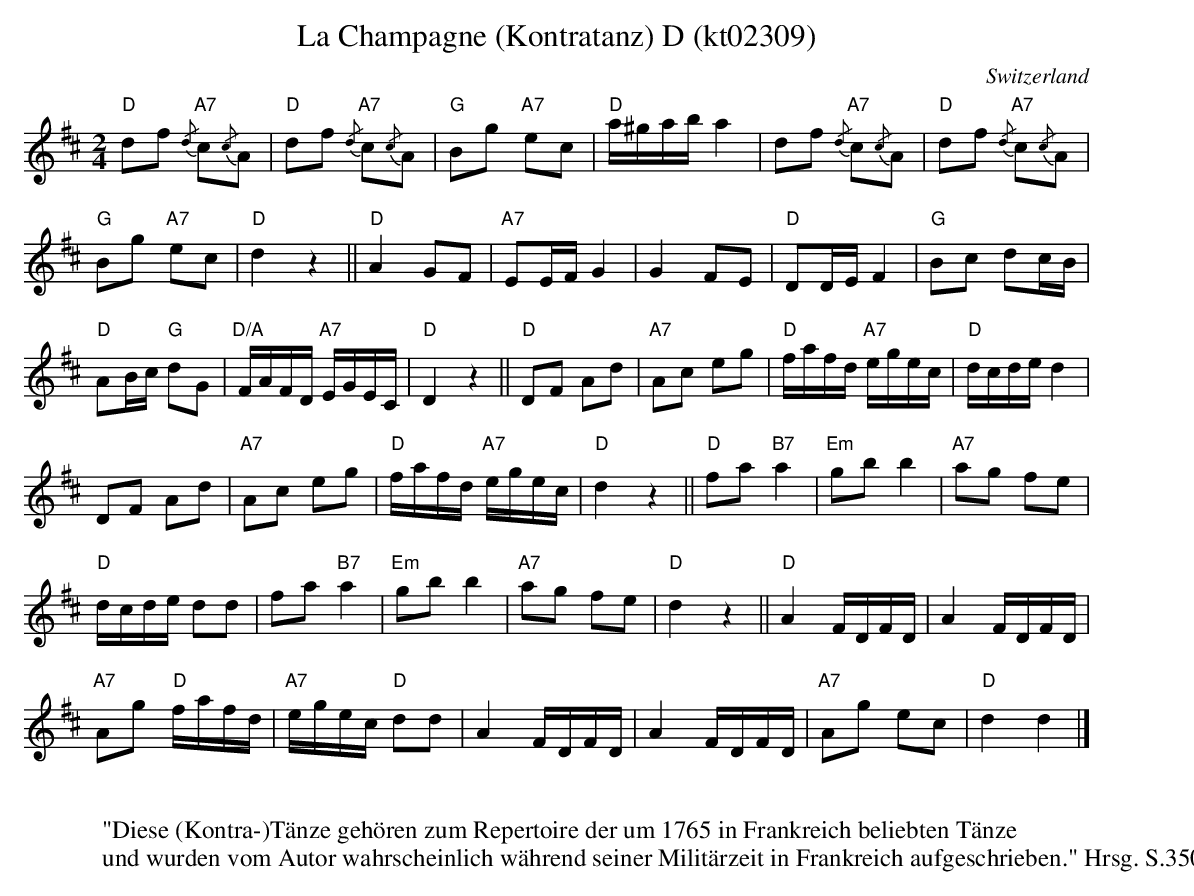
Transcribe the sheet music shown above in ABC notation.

X:1
T:La Champagne (Kontratanz) D (kt02309)
O:Switzerland
M:2/4
L:1/8
K:D major
"D"df {/d}"A7"c{/c}A | "D"df {/d}"A7"c{/c}A | "G"Bg "A7"ec | "D"a/^g/a/b/ a2 | df {/d}"A7"c{/c}A | "D"df {/d}"A7"c{/c}A |
"G"Bg "A7"ec | "D"d2z2 || "D"A2 GF | "A7"EE/F/G2 | G2 FE | "D"DD/E/F2 | "G"Bc dc/B/ |
"D"AB/c/ "G"dG | "D/A"F/A/F/D/ "A7"E/G/E/C/ | "D"D2z2 || "D"DF Ad | "A7"Ac eg | "D"f/a/f/d/ "A7"e/g/e/c/ | "D"d/c/d/e/ d2 |
DF Ad | "A7"Ac eg | "D"f/a/f/d/ "A7"e/g/e/c/ | "D"d2z2 || "D"fa"B7"a2 | "Em"gbb2 | "A7"ag fe |
"D"d/c/d/e/ dd | fa "B7"a2 | "Em"gbb2 | "A7"ag fe | "D"d2 z2 || "D"A2 F/D/F/D/ | A2 F/D/F/D/ |
"A7"Ag "D"f/a/f/d/ | "A7"e/g/e/c/ "D"dd | A2 F/D/F/D/ | A2 F/D/F/D/ | "A7"Ag ec | "D"d2d2 |]
W:
W:"Diese (Kontra-)Tänze gehören zum Repertoire der um 1765 in Frankreich beliebten Tänze
W:und wurden vom Autor wahrscheinlich während seiner Militärzeit in Frankreich aufgeschrieben." Hrsg. S.350
